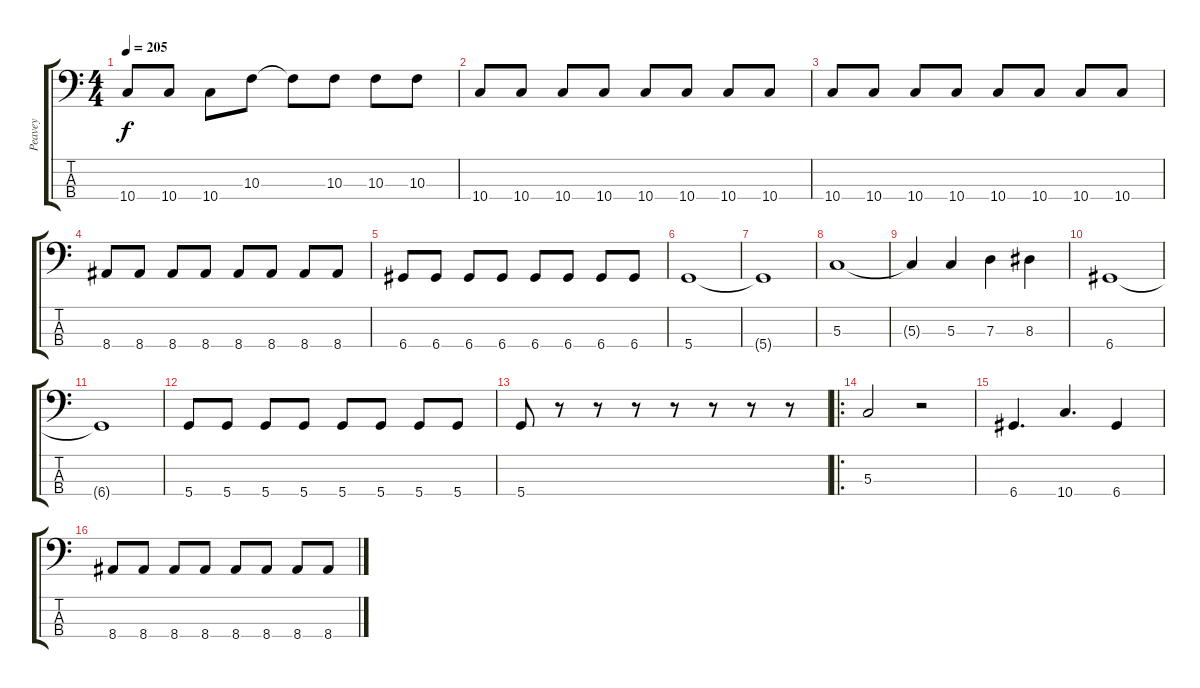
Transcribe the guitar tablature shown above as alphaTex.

\track ("Peavey " "Peavey ") {instrument electricbasspick}
\staff {score tabs}
\tuning (F2 C2 G1 D1) {hide}
\ts (4 4)
\tempo 205
\clef f4
\ks c
10.4.8{dy f} 10.4.8 10.4.8 10.3.8 10.3{t}.8 10.3.8 10.3.8 10.3.8 |
10.4.8 10.4.8 10.4.8 10.4.8 10.4.8 10.4.8 10.4.8 10.4.8 |
10.4.8 10.4.8 10.4.8 10.4.8 10.4.8 10.4.8 10.4.8 10.4.8 |
8.4.8 8.4.8 8.4.8 8.4.8 8.4.8 8.4.8 8.4.8 8.4.8 |
6.4.8 6.4.8 6.4.8 6.4.8 6.4.8 6.4.8 6.4.8 6.4.8 |
5.4.1 |
5.4{t}.1 |
5.3.1 |
5.3{t}.4 5.3.4 7.3.4 8.3.4 |
6.4.1 |
6.4{t}.1 |
5.4.8 5.4.8 5.4.8 5.4.8 5.4.8 5.4.8 5.4.8 5.4.8 |
5.4.8 r.8 r.8 r.8 r.8 r.8 r.8 r.8 |
\ro
5.3.2 r.2 |
6.4.4{d} 10.4.4{d} 6.4.4 |
8.4.8 8.4.8 8.4.8 8.4.8 8.4.8 8.4.8 8.4.8 8.4.8
